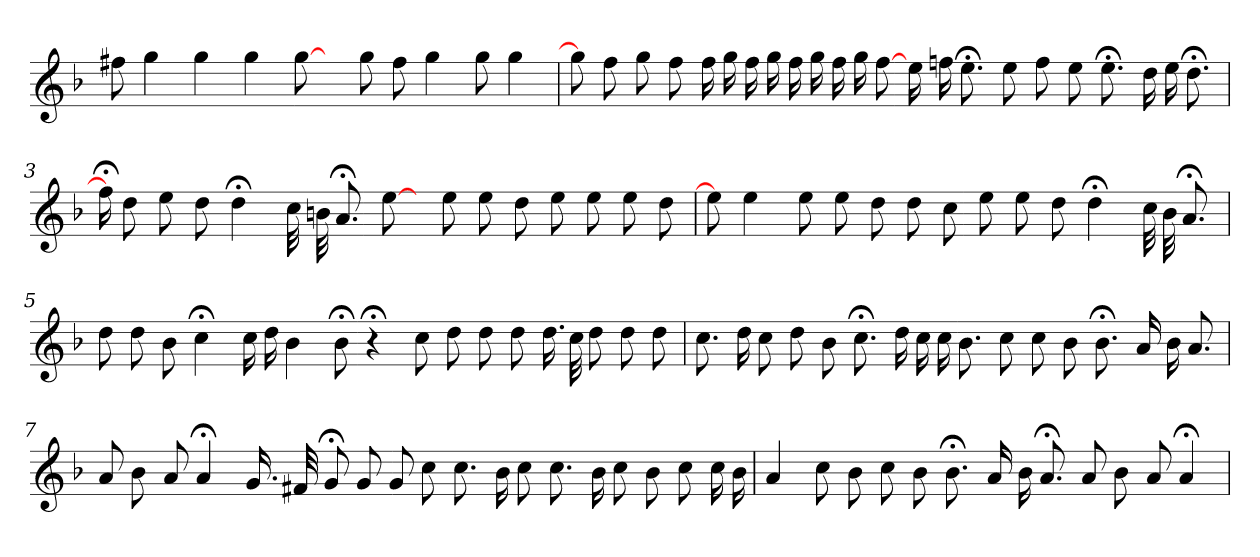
**kern
*part1
*staff1
*clefG2
*k[b-]
=1
8ff#X
4gg
4gg
4gg
[8gg
8ryy
8gg
8ff#
4gg
8gg
4gg
=2
8gg]
8ff
8gg
8ff
16ff
16gg
16ff
16gg
16ff
16gg
16ff
16gg
[8ff
16ee
16ffn
8.ee;<
8ee
8ff
8ee
8.ee;<
16dd
16ee
8.dd;<
=3
16ff;<]
8dd
8ee
8dd
4dd;<
32cc
32bn
8.a;<
[8ee
16ryy
8ee
8ee
8dd
8ee
8ee
8ee
8dd
=4
8ee]
4ee
8ee
8ee
8dd
8dd
8cc
8ee
8ee
8dd
4dd;<
32cc
32b-
8.a;<
=5
8dd
8dd
8b-
4cc;<
16cc
16dd
4b-
8b-;<
4r;<
8cc
8dd
8dd
8dd
16.dd
32cc
8dd
8dd
8dd
=6
8.cc
16dd
8cc
8dd
8b-
8.cc;<
16dd
16cc
16cc
8.b-
8cc
8cc
8b-
8.b-;<
16a
16b-
8.a
=7
8a
8b-
8a
4a;<
16.g
32f#X
8g;<
8g
8g
8cc
8.cc
16b-
8cc
8.cc
16b-
8cc
8b-
8cc
16cc
16b-
=8
4a
8cc
8b-
8cc
8b-
8.b-;<
16a
16b-
8.a;<
8a
8b-
8a
4a;<
=
*-
